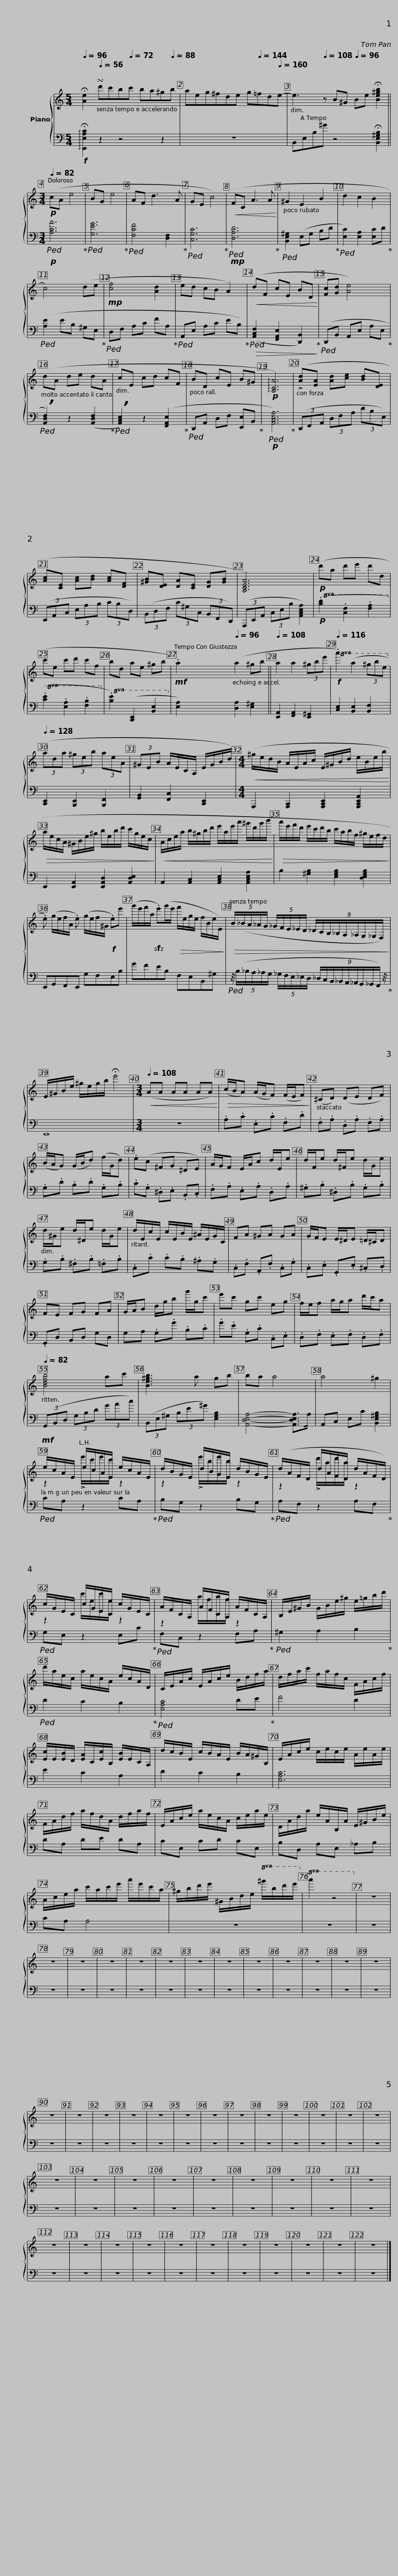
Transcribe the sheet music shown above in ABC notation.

X:1
%%score { ( 1 3 ) | 2 }
L:1/8
Q:1/4=96
M:5/4
I:linebreak $
K:C
V:1 treble
V:3 treble
V:2 bass
V:1
 !fermata![Ae]2[Q:1/4=56] !turn!d'c'b[Q:1/4=72]c' ba^g[Q:1/4=88]b | ae[Q:1/4=96]g[Q:1/4=106]^f[Q:1/4=112]d[Q:1/4=120]e[Q:1/4=132] g[Q:1/4=144]=fd[Q:1/4=160]e- | e3[Q:1/4=108] z B^G[Q:1/4=96] Be[Q:1/4=32] !fermata![Be^gb]2[Q:1/4=132] ||$[M:3/4][Q:1/4=82]!p! (cA e4 | BG e4 | %5
 AF d3 A | GE c4) |$!<(! (FC A3 A!<)! | ^G2 E2 B2 | d2 c2 B2 | %10
 c4) (de |$!mp! [cf]4 [Ad]2 | ed cB A2) |!<(! (dF cE BD!<)! | [Fc][Gd] [Ae]4) |$ %15
 (dA de dA | cE cd cF | BD cE B^G |!p! !arpeggio![A,CA]6) |$ (!>![Ad][EA] [Ad][ce] [Bd][DE] | %20
 [Ac][CE] [Ac][Bd] [Ac][DF] | [^GB][DE] [DA][CE] [DG][GB] | [A,CEA]6) |$!p! (d'a d'e' d'd | c'e c'd' c'f | %25
 bd ae ^gb |!mf! .a2)[Q:1/4=96] (a2 ^gb ||$[Q:1/4=108] a2 a2 (3^gbe' |[Q:1/4=116]!f!!8va(! .a'2) (a'2 (3^g'b'e'!8va)! |[Q:1/4=128] (3ada (3^geb (3aeA | %30
 (3^GEB A/E/C/A,/ E/G/B/d/) |$[M:4/4]!<(! (^g/e/d/B/ A/E/A/c/ E/^G/B/d/ e/B/e/b/!<)! |!>(! a/e/c/A/ ^G/B/e/^g/ b/e/b/d'/ c'/g/e/c/!>)! |$!<(! A/c/e/a/ b/^g/b/d'/ e'/a/e'/a'/ ^g'/d'/g'/b'/!<)! |!>(! a'/e'/f'/d'/ e'/c'/d'/b/ c'/a/b/f/ ^g/e/f/d/!>)! |$ %35
 .e) (g/e/f/A/ .e) (g/e/f/^G/!f! .e)e' | (g'/e'/f'/a/!sfz! .e')(g'/e'/!>(! f'/e/g/e/ f/B/e/E/)!>)! |$!>(! (5:4:5(B/_B/A/_A/G/ (5:4:5_G/F/E/_E/D/ (9:8:9_D/C/B,/_B,/A,/_A,/G,/_G,/F,/)!>)! |$ E/^G/B/e/ ^g/e/g/b/ !fermata!e'4 |[M:3/4][Q:1/4=108]!<(! (AA AA AA)!<)! |$ %40
!>(! (c/B/A) (A/G/F) (F/E/F)!>)! | (^CD) (DE DF) | (B/A/G) (G/B/d) (f/G/d) | .e(c ^FG ^DE) |$ A/G/F E/A/c d/E/e | %45
 d/F/e d/^F/e d/G/e | d/^G/e d/^D/e d/G/e | d/E/c/E/ c/E/B/E/ ^A/E/G/C/ |$ FA ^GA GA | G/F/E E/^D/E =D/^C/D | %50
 FE FG FA | G/A/B d/g/b g'/g/c' |$ e'c' gc' eg | f/e/f a/g/a d'/c'/a |[Q:1/4=82] [Bdfb]4 ac' | %55
 [Be^gb]3 a gb |$ ba a4 | a4 ^g2 |!mf! e/c/A/E/ e/c/A/E/ e/c/A/E/ | d/B/G/E/ d/B/G/E/ d/B/G/E/ |$ %60
 (d/A/F/D/ d/A/F/D/ d/A/F/D/) | c/G/E/C/ c/G/E/C/ c/G/E/C/ | A/F/C/A,/ A/F/C/A,/ A/F/C/A,/ |$ B,/E/^G/B/ G/B/e/^g/ e/=g/b/d'/ | d'/a/e/c/ a/e/c/A/ e/c/A/D/ | %65
 C/E/A/c/ E/A/c/e/ B/d/f/a/ |$ d/f/a/c'/ f/a/f/c/ F/A/c/f/ | [Ec]/E/[EB]/D/ [EA]/C/[Ec]/B,/ [EB]/E/C/A,/ | d/c/B/E/ c/B/A/E/ B/A/^G/B,/ | E/A/c/e/ c/e/c/e/ A/e/A/e/ |$ %70
 F/A/d/f/ a/f/d/A/ d/f/a/f/ | E/A/c/e/ a/e/c/A/ c/e/a/e/ | D/A/d/a/ e/A/B,/A/ E/^G/B/e/ |$ A/c/e/a/ c'/a/c'/e'/ a'/e'/c'/a/ | ^g/b/d'/e'/ ^G/B/d/e/!8va(! ^g'/b'/d''/e''/!8va)! | %75
!8va(! a'2 z4!8va)! | z6 | z6 | z6 | z6 | %80
 z6 |$ z6 | z6 | z6 | z6 | %85
 z6 | z6 | z6 | z6 | z6 | %90
 z6 | z6 | z6 | z6 | z6 | %95
 z6 | z6 | z6 | z6 |$ z6 | %100
 z6 | z6 | z6 | z6 | z6 | %105
 z6 | z6 | z6 | z6 | z6 | %110
 z6 | z6 | z6 | z6 | z6 | %115
 z6 | z6 |$ z6 | z6 | z6 | %120
 z6 | z6 |] %122
V:2
!f! !arpeggio!!fermata![E,,E,A,C]2 z2 z4 z2 | z10 | B,,E,B,^G z4 !fermata![B,,E,^G,B,]2 ||$[M:3/4]!p!!ped! [A,CA]6!ped-up! |!ped! [G,EG]6!ped-up! | %5
!ped! [F,CF]4 [D,F,]2!ped-up! |!ped! [C,G,C]6!ped-up! |$!mp!!ped! [D,A,D]6!ped-up! |!ped! [B,,E,^G,]2 (E,G, B,D!ped-up! |!ped! [E,C]2) [E,A,]2 [E,C]D!ped-up! | %10
!ped! ([A,E]2 EB, ^G,E,!ped-up! |$!ped! D,F, A,C FA,!ped-up! |!ped! A,,E, A,C EB,)!ped-up! |!ped!!>(! ([A,,C,F,]2 [F,,A,,E,]2 [D,,B,,]2)!ped-up!!>)! |!ped! (D,,B,, A,,E, A,E,!ped-up! |$ %15
!ped! !breath![A,,D,F,]2) z2 ([A,,D,F,]2!ped-up! |!ped! !breath![A,,C,E,]2) z2 ([F,,A,,E,]2!ped-up! |!ped! D,,A,, D,F, [E,,E,]B,,!ped-up! |!p!!ped! [A,,C,E,A,]6)!ped-up! |$ (3(D,,F,,A,, (3D,F,A, (3DB,E,) | %20
 (3(E,,A,,C, (3E,A,B, (3CB,D,) | (3(B,,D,F, (3C^G,C, (3B,,F,,D,,) | (3(A,,,E,,A,, (3C,E,B, [A,,C,E,A,]2) |$!p!!8va(! (.[B,D]2 .[CF]2 .[FA]2!8va)! |!8va(! .[CE]2 .[EA]2 .[FB]2!8va)! | %25
!8va(! .[B,E]2) ([C,E,]2 [B,E]2!8va)! | [E,A,]2) [D,A,]2 [E,^G,]2 ||$ [E,,A,,]2 [F,,A,,]2 [E,,^G,,]2 | [C,E,]2 [B,,E,]2 [B,,F,]2 | [C,,E,,]2 [B,,,E,,]2 [B,,,F,,]2 | %30
 [G,,B,,]2 [F,,C,]2 [C,,E,,]2 |$[M:4/4] A,,,2 [A,,,C,,]2 [A,,,C,,E,,]2 [A,,,C,,E,,A,,]2 | E,,2 [E,,A,,]2 [E,,A,,D,]2 [A,,D,E,]2 |$ A,,2 [A,,C,]2 [A,,C,E,]2 [A,,C,E,A,]2 | B,2 [^G,B,]2 [E,G,B,]2 [D,E,G,B,]2 |$ %35
 E,,G,,F,,E,, G,F,E,B, | GFEB, F,E,B,,^G, |$!ped! z/4 (5:4:5(B,/_B,/A,/_A,/G,/ (5:4:5_G,/F,/E,/_E,/D,/ (9:7:9_D,/C,/B,,/_B,,/A,,/_A,,/G,,/_G,,/F,,/) z/4!ped-up! |$ E,,8 |[M:3/4] z6 |$ %40
 .A,.C .E,.C .F,.D | .F,.A, .D,.A, .F,.A, | .G,.D .B,.D .G,.B, | .C.G, .^D,.E, .B,,.C, |$ .F,.A, .E,.A, .D,.A, | %45
 .^G,.B, .^D,.B, .G,.B, | .G,.B, .^F,.B, .=F,.B, | .C,.C .C.B, .^A,.G, |$ .C,.F, .A,,.F, .C,.G, | .C,.E, .G,,.E, .^C,.D, | %50
 .G,,D, B,,D, G,D, | G,A, .G,.G .B,.C |$ .G.E .G,.C .C,.E, | .D,.F, .E,.F, .D,.F, | (3(G,,B,,D, (3G,B,D (3GAc) | %55
 (3(B,,E,^G, (3B,E^G) [E,G,B,]2 |$ [A,,D,E,A,]4- [A,,D,E,A,]>A, | A,,C, E,C [B,,E,^G,B,]2 |!ped! CA, z2 CA,!ped-up! |!ped! B,G, z2 B,G,!ped-up! |$ %60
!ped! A,F, z2 A,F,!ped-up! |!ped! G,E, z2 E,C!ped-up! |!ped! F,C, z2 F,A,!ped-up! |$!ped! ^G,2 A,2 B,2!ped-up! |!ped! D2 C2 B,2!ped-up! | %65
!ped! [E,A,C]4 DE!ped-up! |$ F4 D2 | E2 C2 A,2 | D2 C2 B,2 | [E,A,C]6 |$ %70
 DA, DE DA, | CE, CD CE, | B,D, A,E, _A,B, |$ CA, A,4 | z6 | %75
 z6 | z6 | z6 | z6 | z6 | %80
 z6 |$ z6 | z6 | z6 | z6 | %85
 z6 | z6 | z6 | z6 | z6 | %90
 z6 | z6 | z6 | z6 | z6 | %95
 z6 | z6 | z6 | z6 |$ z6 | %100
 z6 | z6 | z6 | z6 | z6 | %105
 z6 | z6 | z6 | z6 | z6 | %110
 z6 | z6 | z6 | z6 | z6 | %115
 z6 | z6 |$ z6 | z6 | z6 | %120
 z6 | z6 |] %122
V:3
 x10 | x10 | x10 ||$[M:3/4] x6 | x6 | %5
 x6 | x6 |$ x6 | x6 | x6 | %10
 x6 |$ x6 | x6 | x6 | x6 |$ %15
 x6 | x6 | x6 | x6 |$ x6 | %20
 x6 | x6 | x6 |$ x6 | x6 | %25
 x6 | x6 ||$ x6 |!8va(! x6!8va)! | x6 | %30
 x6 |$[M:4/4] x8 | x8 |$ x8 | x8 |$ %35
 x8 | x8 |$ x8 |$ x8 |[M:3/4] x6 |$ %40
 x6 | x6 | x6 | x6 |$ x6 | %45
 x6 | x6 | x6 |$ x6 | x6 | %50
 x6 | x6 |$ x6 | x6 | x6 | %55
 x6 |$ x6 | x6 | z2 !>!e'/c'/e'/c'/ z2 | z2 !>!e'/b/e'/b/ z2 |$ %60
 z2 !>!d'/a/d'/a/ z2 | z2 c'/e/c'/e/ z2 | z2 a/f/a/f/ z2 |$ x6 | x6 | %65
 x6 |$ x6 | x6 | x6 | x6 |$ %70
 x6 | x6 | x6 |$ x6 | x4!8va(! x2!8va)! | %75
!8va(! x6!8va)! | x6 | x6 | x6 | x6 | %80
 x6 |$ x6 | x6 | x6 | x6 | %85
 x6 | x6 | x6 | x6 | x6 | %90
 x6 | x6 | x6 | x6 | x6 | %95
 x6 | x6 | x6 | x6 |$ x6 | %100
 x6 | x6 | x6 | x6 | x6 | %105
 x6 | x6 | x6 | x6 | x6 | %110
 x6 | x6 | x6 | x6 | x6 | %115
 x6 | x6 |$ x6 | x6 | x6 | %120
 x6 | x6 |] %122
